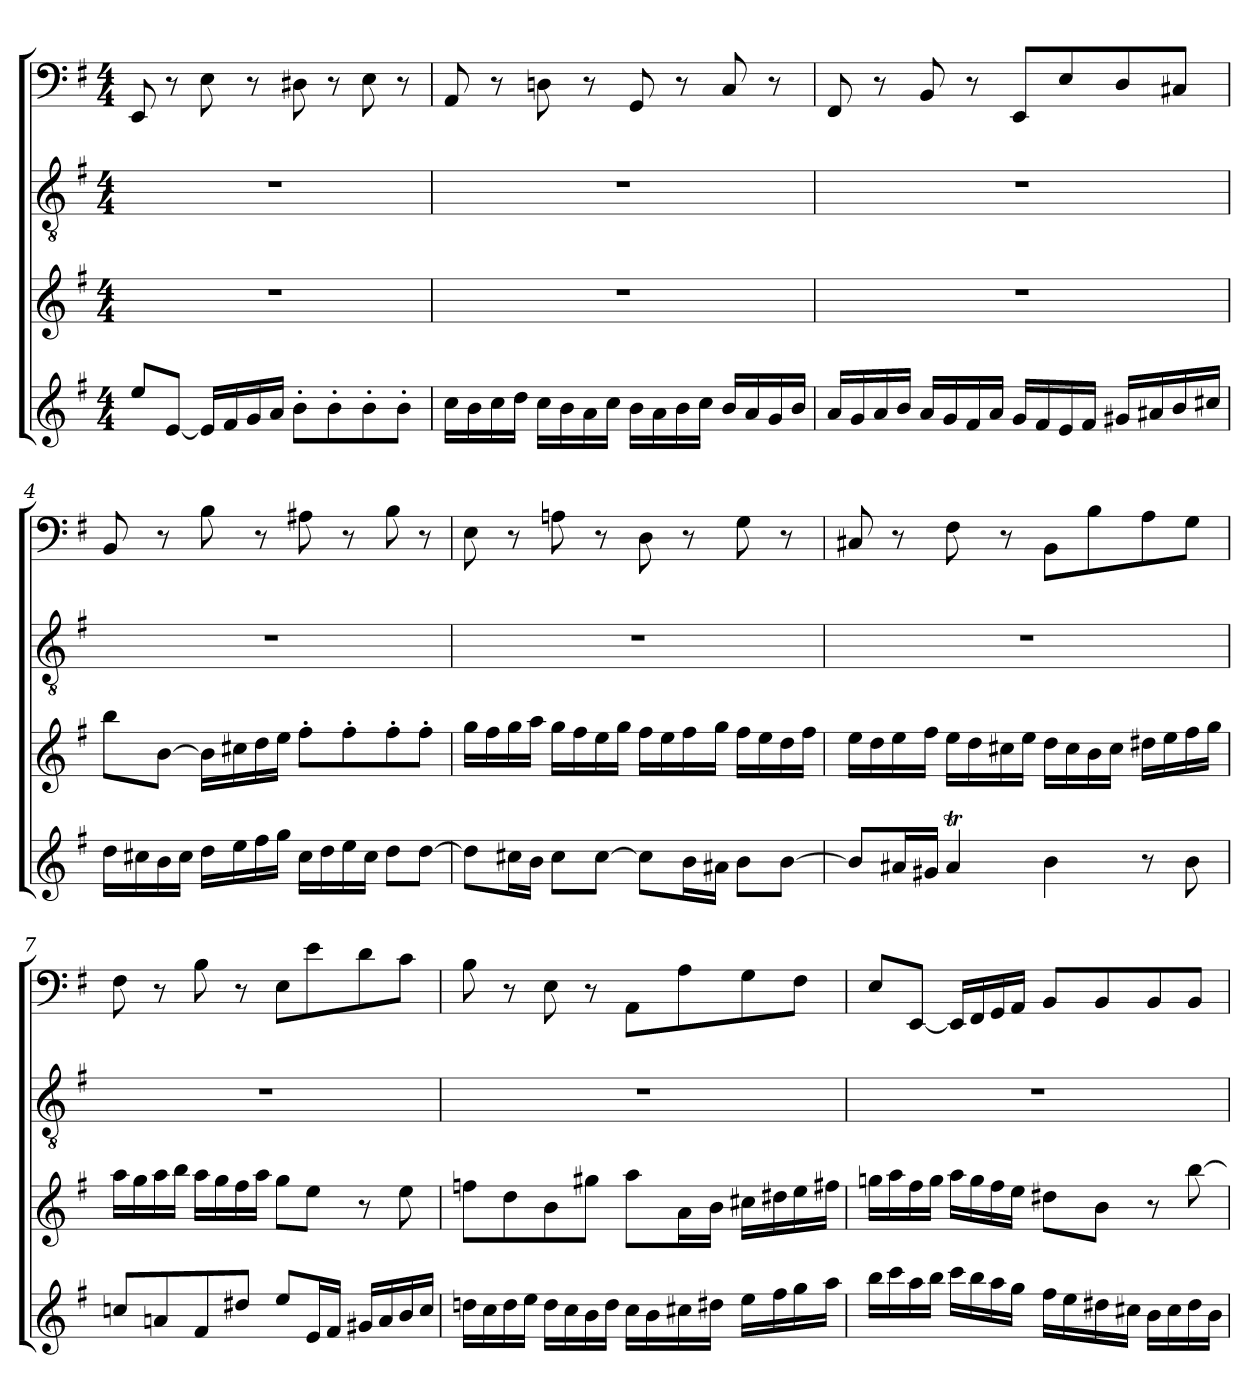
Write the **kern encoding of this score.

**kern	**kern	**kern	**kern
*part4	*part3	*part2	*part1
*staff4	*staff3	*staff2	*staff1
*clefG2	*clefG2	*clefGv2	*clefF4
*k[f#]	*k[f#]	*k[f#]	*k[f#]
*e:	*e:	*e:	*e:
*M4/4	*M4/4	*M4/4	*M4/4
=1	=1	=1	=1
8ee/L	1r	1r	8EE/
[8e/J	.	.	8r
16e/LL]	.	.	8E\
16f#/	.	.	.
16g/	.	.	8r
16a/JJ	.	.	.
8b'\L	.	.	8D#X\
8b'\	.	.	8r
8b'\	.	.	8E\
8b'\J	.	.	8r
=2	=2	=2	=2
16cc\LL	1r	1r	8AA/
16b\	.	.	.
16cc\	.	.	8r
16dd\JJ	.	.	.
16cc\LL	.	.	8Dn\
16b\	.	.	.
16a\	.	.	8r
16cc\JJ	.	.	.
16b\LL	.	.	8GG/
16a\	.	.	.
16b\	.	.	8r
16cc\JJ	.	.	.
16b/LL	.	.	8C/
16a/	.	.	.
16g/	.	.	8r
16b/JJ	.	.	.
=3	=3	=3	=3
16a/LL	1r	1r	8FF#/
16g/	.	.	.
16a/	.	.	8r
16b/JJ	.	.	.
16a/LL	.	.	8BB/
16g/	.	.	.
16f#/	.	.	8r
16a/JJ	.	.	.
16g/LL	.	.	8EE/L
16f#/	.	.	.
16e/	.	.	8E/
16f#/JJ	.	.	.
16g#X/LL	.	.	8D/
16a#X/	.	.	.
16b/	.	.	8C#X/J
16cc#X/JJ	.	.	.
=4	=4	=4	=4
16dd\LL	8bb\L	1r	8BB/
16cc#X\	.	.	.
16b\	[8b\J	.	8r
16cc#\JJ	.	.	.
16dd\LL	16b\LL]	.	8B\
16ee\	16cc#X\	.	.
16ff#\	16dd\	.	8r
16gg\JJ	16ee\JJ	.	.
16cc#\LL	8ff#'\L	.	8A#X\
16dd\	.	.	.
16ee\	8ff#'\	.	8r
16cc#\JJ	.	.	.
8dd\L	8ff#'\	.	8B\
[8dd\J	8ff#'\J	.	8r
=5	=5	=5	=5
8dd\L]	16gg\LL	1r	8E\
.	16ff#\	.	.
16cc#X\L	16gg\	.	8r
16b\JJ	16aa\JJ	.	.
8cc#\L	16gg\LL	.	8An\
.	16ff#\	.	.
[8cc#\J	16ee\	.	8r
.	16gg\JJ	.	.
8cc#\L]	16ff#\LL	.	8D\
.	16ee\	.	.
16b\L	16ff#\	.	8r
16a#X\JJ	16gg\JJ	.	.
8b\L	16ff#\LL	.	8G\
.	16ee\	.	.
[8b\J	16dd\	.	8r
.	16ff#\JJ	.	.
=6	=6	=6	=6
8b/L]	16ee\LL	1r	8C#X/
.	16dd\	.	.
16a#X/L	16ee\	.	8r
16g#X/JJ	16ff#\JJ	.	.
4a#t/	16ee\LL	.	8F#\
.	16dd\	.	.
.	16cc#X\	.	8r
.	16ee\JJ	.	.
4b\	16dd\LL	.	8BB\L
.	16cc#\	.	.
.	16b\	.	8B\
.	16cc#\JJ	.	.
8r	16dd#X\LL	.	8A\
.	16ee\	.	.
8b\	16ff#\	.	8G\J
.	16gg\JJ	.	.
=7	=7	=7	=7
8ccn/L	16aa\LL	1r	8F#\
.	16gg\	.	.
8an/	16aa\	.	8r
.	16bb\JJ	.	.
8f#/	16aa\LL	.	8B\
.	16gg\	.	.
8dd#X/J	16ff#\	.	8r
.	16aa\JJ	.	.
8ee/L	8gg\L	.	8E\L
16e/L	8ee\J	.	8e\
16f#/JJ	.	.	.
16g#X/LL	8r	.	8d\
16a/	.	.	.
16b/	8ee\	.	8c\J
16cc/JJ	.	.	.
=8	=8	=8	=8
16ddn\LL	8ffn\L	1r	8B\
16cc\	.	.	.
16dd\	8dd\	.	8r
16ee\JJ	.	.	.
16dd\LL	8b\	.	8E\
16cc\	.	.	.
16b\	8gg#X\J	.	8r
16dd\JJ	.	.	.
16cc\LL	8aa\L	.	8AA\L
16b\	.	.	.
16cc#X\	16a\L	.	8A\
16dd#X\JJ	16b\JJ	.	.
16ee\LL	16cc#X\LL	.	8G\
16ff#\	16dd#X\	.	.
16gg\	16ee\	.	8F#\J
16aa\JJ	16ff#X\JJ	.	.
=9	=9	=9	=9
16bb\LL	16ggn\LL	1r	8E/L
16ccc\	16aa\	.	.
16aa\	16ff#\	.	[8EE/J
16bb\JJ	16gg\JJ	.	.
16ccc\LL	16aa\LL	.	16EE/LL]
16bb\	16gg\	.	16FF#/
16aa\	16ff#\	.	16GG/
16gg\JJ	16ee\JJ	.	16AA/JJ
16ff#\LL	8dd#X\L	.	8BB/L
16ee\	.	.	.
16dd#X\	8b\J	.	8BB/
16cc#X\JJ	.	.	.
16b\LL	8r	.	8BB/
16cc#\	.	.	.
16dd#\	[8bb\	.	8BB/J
16b\JJ	.	.	.
=	=	=	=
*-	*-	*-	*-
